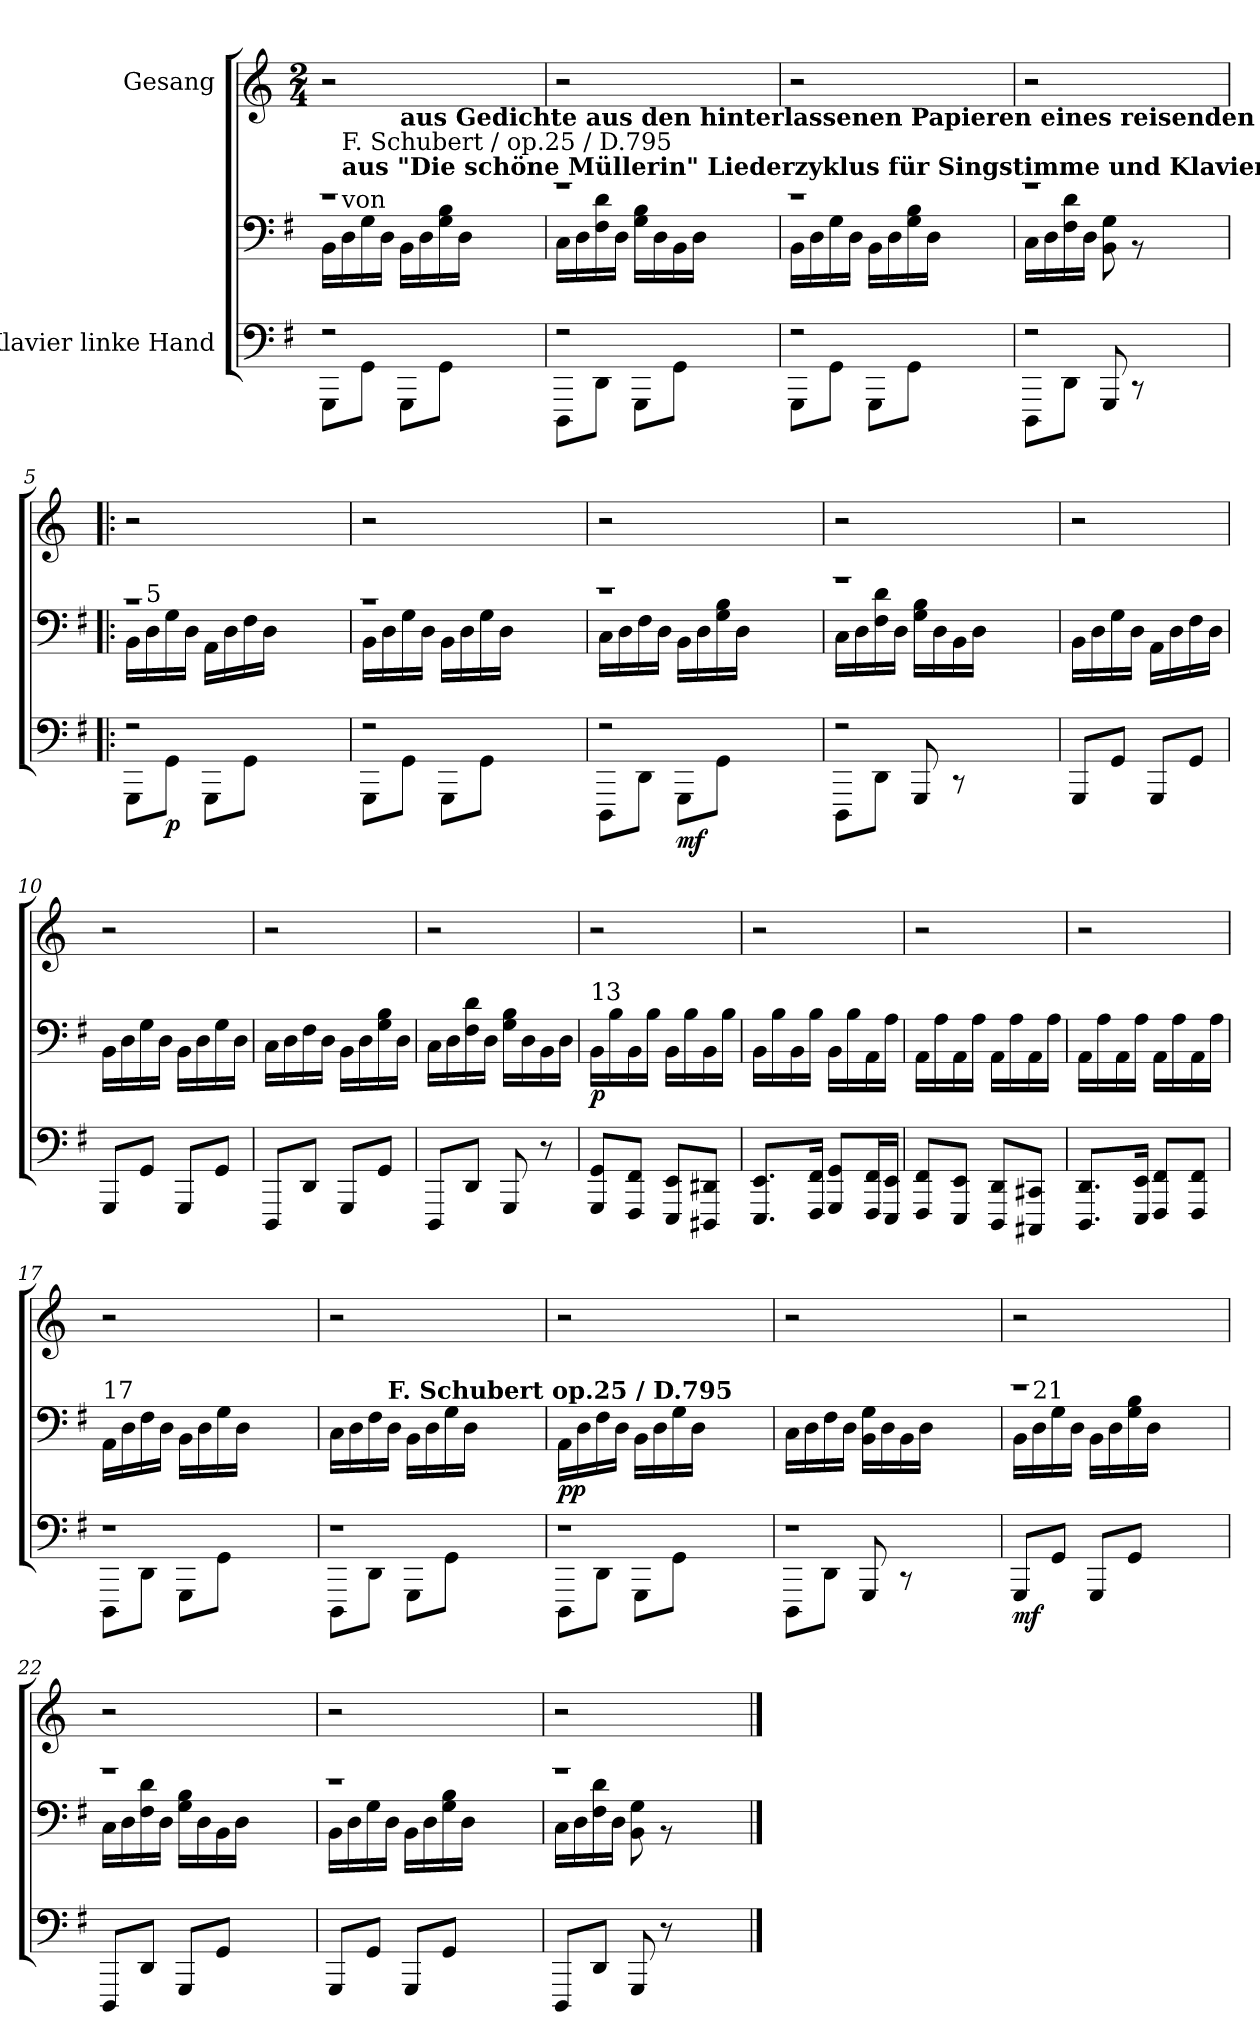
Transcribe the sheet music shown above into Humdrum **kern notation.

**kern	**kern	**dynam	**kern
*part2	*part2	*part2	*part1
*staff3	*staff2	*staff2/3	*staff1
*I"Klavier linke Hand	*	*	*I"Gesang
*clefF4	*clefF4	*	*clefG2
*k[f#]	*k[f#]	*	*k[]
*	*	*	*M2/4
=1	=1	=1	=1
*^	*^	*	*
2r	8GGG\L	1r	16BB\LL	.	2r
!	!	!	!LO:TX:a:B:t=aus "Die schöne Müllerin" Liederzyklus für Singstimme und Klavier	!	!
!	!	!	!LO:TX:a:t=von	!	!
!	!	!	!LO:TX:a:t=F. Schubert / op.25 / D.795	!	!
.	.	.	16D\	.	.
.	8GG\J	.	16G\	.	.
.	.	.	16D\JJ	.	.
!	!	!	!LO:TX:a:B:t=aus Gedichte aus den hinterlassenen Papieren eines reisenden Waldhornisten 1	!	!
.	8GGG\L	.	16BB\LL	.	.
.	.	.	16D\	.	.
.	8GG\J	.	16G\ 16B\	.	.
.	.	.	16D\JJ	.	.
2ryy	2ryy	.	2ryy	.	2ryy
=2	=2	=2	=2	=2	=2
2r	8DDD\L	1r	16C\LL	.	2r
.	.	.	16D\	.	.
.	8DD\J	.	16F#\ 16d\	.	.
.	.	.	16D\JJ	.	.
.	8GGG\L	.	16G\ 16B\LL	.	.
.	.	.	16D\	.	.
.	8GG\J	.	16BB\	.	.
.	.	.	16D\JJ	.	.
2ryy	2ryy	.	2ryy	.	2ryy
!!LO:LB:g=z
=3	=3	=3	=3	=3	=3
2r	8GGG\L	1r	16BB\LL	.	2r
.	.	.	16D\	.	.
.	8GG\J	.	16G\	.	.
.	.	.	16D\JJ	.	.
.	8GGG\L	.	16BB\LL	.	.
.	.	.	16D\	.	.
.	8GG\J	.	16G\ 16B\	.	.
.	.	.	16D\JJ	.	.
2ryy	2ryy	.	2ryy	.	2ryy
=4	=4	=4	=4	=4	=4
2r	8DDD\L	1r	16C\LL	.	2r
.	.	.	16D\	.	.
.	8DD\J	.	16F#\ 16d\	.	.
.	.	.	16D\JJ	.	.
.	8GGG/	.	8BB\ 8G\	.	.
.	8r	.	8r	.	.
2ryy	2ryy	.	2ryy	.	2ryy
!!LO:LB:g=z
=5!|:	=5!|:	=5!|:	=5!|:	=5!|:	=5!|:
2r	8GGG\L	1r	16BB\LL	.	2r
!	!	!	!LO:TX:a:t=5	!	!
.	.	.	16D\	.	.
!	!	!	!	!LO:DY:b=2	!
.	8GG\J	.	16G\	p	.
.	.	.	16D\JJ	.	.
.	8GGG\L	.	16AA\LL	.	.
.	.	.	16D\	.	.
.	8GG\J	.	16F#\	.	.
.	.	.	16D\JJ	.	.
2ryy	2ryy	.	2ryy	.	2ryy
=6	=6	=6	=6	=6	=6
2r	8GGG\L	1r	16BB\LL	.	2r
.	.	.	16D\	.	.
.	8GG\J	.	16G\	.	.
.	.	.	16D\JJ	.	.
.	8GGG\L	.	16BB\LL	.	.
.	.	.	16D\	.	.
.	8GG\J	.	16G\	.	.
.	.	.	16D\JJ	.	.
2ryy	2ryy	.	2ryy	.	2ryy
=7	=7	=7	=7	=7	=7
2r	8DDD\L	1r	16C\LL	.	2r
.	.	.	16D\	.	.
.	8DD\J	.	16F#\	.	.
.	.	.	16D\JJ	.	.
!	!	!	!	!LO:DY:b=2	!
.	8GGG\L	.	16BB\LL	mf	.
.	.	.	16D\	.	.
.	8GG\J	.	16G\ 16B\	.	.
.	.	.	16D\JJ	.	.
2ryy	2ryy	.	2ryy	.	2ryy
!!LO:LB:g=z
=8	=8	=8	=8	=8	=8
2r	8DDD\L	1r	16C\LL	.	2r
.	.	.	16D\	.	.
.	8DD\J	.	16F#\ 16d\	.	.
.	.	.	16D\JJ	.	.
.	8GGG/	.	16G\ 16B\LL	.	.
.	.	.	16D\	.	.
.	8r	.	16BB\	.	.
.	.	.	16D\JJ	.	.
2ryy	2ryy	.	2ryy	.	2ryy
!!LO:PB:g=z
=9	=9	=9	=9	=9	=9
!	!	!LO:TX:a:t=9	!	!	!
*v	*v	*	*	*	*
*	*v	*v	*	*
8GGG/L	16BB\LL	.	2r
.	16D\	.	.
8GG/J	16G\	.	.
.	16D\JJ	.	.
8GGG/L	16AA\LL	.	.
.	16D\	.	.
8GG/J	16F#\	.	.
.	16D\JJ	.	.
=10	=10	=10	=10
8GGG/L	16BB\LL	.	2r
.	16D\	.	.
8GG/J	16G\	.	.
.	16D\JJ	.	.
8GGG/L	16BB\LL	.	.
.	16D\	.	.
8GG/J	16G\	.	.
.	16D\JJ	.	.
=11	=11	=11	=11
8DDD/L	16C\LL	.	2r
.	16D\	.	.
8DD/J	16F#\	.	.
.	16D\JJ	.	.
8GGG/L	16BB\LL	.	.
.	16D\	.	.
8GG/J	16G\ 16B\	.	.
.	16D\JJ	.	.
!!LO:LB:g=z
=12	=12	=12	=12
8DDD/L	16C\LL	.	2r
.	16D\	.	.
8DD/J	16F#\ 16d\	.	.
.	16D\JJ	.	.
8GGG/	16G\ 16B\LL	.	.
.	16D\	.	.
8r	16BB\	.	.
.	16D\JJ	.	.
!!LO:LB:g=z
=13	=13	=13	=13
!	!LO:TX:a:t=13	!	!
!	!	!LO:DY:b	!
8GGG/ 8GG/L	16BB\LL	p	2r
.	16B\	.	.
8FFF#/ 8FF#/J	16BB\	.	.
.	16B\JJ	.	.
8EEE/ 8EE/L	16BB\LL	.	.
.	16B\	.	.
8DDD#X/ 8DD#X/J	16BB\	.	.
.	16B\JJ	.	.
=14	=14	=14	=14
8.EEE/ 8.EE/L	16BB\LL	.	2r
.	16B\	.	.
.	16BB\	.	.
16FFF#/ 16FF#/Jk	16B\JJ	.	.
8GGG/ 8GG/L	16BB\LL	.	.
.	16B\	.	.
16FFF#/ 16FF#/L	16AA\	.	.
16EEE/ 16EE/JJ	16A\JJ	.	.
=15	=15	=15	=15
8FFF#/ 8FF#/L	16AA\LL	.	2r
.	16A\	.	.
8EEE/ 8EE/J	16AA\	.	.
.	16A\JJ	.	.
8DDD/ 8DD/L	16AA\LL	.	.
.	16A\	.	.
8CCC#X/ 8CC#X/J	16AA\	.	.
.	16A\JJ	.	.
!!LO:LB:g=z
=16	=16	=16	=16
8.DDD/ 8.DD/L	16AA\LL	.	2r
.	16A\	.	.
.	16AA\	.	.
16EEE/ 16EE/Jk	16A\JJ	.	.
8FFF#/ 8FF#/L	16AA\LL	.	.
.	16A\	.	.
8FFF#/ 8FF#/J	16AA\	.	.
.	16A\JJ	.	.
!!LO:LB:g=z
=17	=17	=17	=17
*^	*	*	*
!	!	!LO:TX:a:t=17	!	!
1r	8DDD\L	16AA\LL	.	2r
.	.	16D\	.	.
.	8DD\J	16F#\	.	.
.	.	16D\JJ	.	.
.	8GGG\L	16BB\LL	.	.
.	.	16D\	.	.
.	8GG\J	16G\	.	.
.	.	16D\JJ	.	.
.	2ryy	2ryy	.	2ryy
=18	=18	=18	=18	=18
1r	8DDD\L	16C\LL	.	2r
.	.	16D\	.	.
.	8DD\J	16F#\	.	.
!	!	!LO:TX:a:B:t=F. Schubert op.25 / D.795	!	!
.	.	16D\JJ	.	.
.	8GGG\L	16BB\LL	.	.
.	.	16D\	.	.
.	8GG\J	16G\	.	.
.	.	16D\JJ	.	.
.	2ryy	2ryy	.	2ryy
=19	=19	=19	=19	=19
!	!	!	!LO:DY:b	!
1r	8DDD\L	16AA\LL	pp	2r
.	.	16D\	.	.
.	8DD\J	16F#\	.	.
.	.	16D\JJ	.	.
.	8GGG\L	16BB\LL	.	.
.	.	16D\	.	.
.	8GG\J	16G\	.	.
.	.	16D\JJ	.	.
.	2ryy	2ryy	.	2ryy
!!LO:PB:g=z
=20	=20	=20	=20	=20
1r	8DDD\L	16C\LL	.	2r
.	.	16D\	.	.
.	8DD\J	16F#\	.	.
.	.	16D\JJ	.	.
.	8GGG/	16BB\ 16G\LL	.	.
.	.	16D\	.	.
.	8r	16BB\	.	.
.	.	16D\JJ	.	.
.	2ryy	2ryy	.	2ryy
!!LO:LB:g=z
=21	=21	=21	=21	=21
*	*	*^	*	*
!	!	!	!	!LO:DY:b=2	!
*v	*v	*	*	*	*
8GGG/L	1r	16BB\LL	mf	2r
!	!	!LO:TX:a:t=21	!	!
.	.	16D\	.	.
8GG/J	.	16G\	.	.
.	.	16D\JJ	.	.
8GGG/L	.	16BB\LL	.	.
.	.	16D\	.	.
8GG/J	.	16G\ 16B\	.	.
.	.	16D\JJ	.	.
2ryy	.	2ryy	.	2ryy
=22	=22	=22	=22	=22
8DDD/L	1r	16C\LL	.	2r
.	.	16D\	.	.
8DD/J	.	16F#\ 16d\	.	.
.	.	16D\JJ	.	.
8GGG/L	.	16G\ 16B\LL	.	.
.	.	16D\	.	.
8GG/J	.	16BB\	.	.
.	.	16D\JJ	.	.
2ryy	.	2ryy	.	2ryy
=23	=23	=23	=23	=23
8GGG/L	1r	16BB\LL	.	2r
.	.	16D\	.	.
8GG/J	.	16G\	.	.
.	.	16D\JJ	.	.
8GGG/L	.	16BB\LL	.	.
.	.	16D\	.	.
8GG/J	.	16G\ 16B\	.	.
.	.	16D\JJ	.	.
2ryy	.	2ryy	.	2ryy
!!LO:LB:g=z
=24	=24	=24	=24	=24
8DDD/L	1r	16C\LL	.	2r
.	.	16D\	.	.
8DD/J	.	16F#\ 16d\	.	.
.	.	16D\JJ	.	.
8GGG/	.	8BB\ 8G\	.	.
8r	.	8r	.	.
2ryy	.	2ryy	.	2ryy
*	*v	*v	*	*
==	==	==	==
*-	*-	*-	*-
